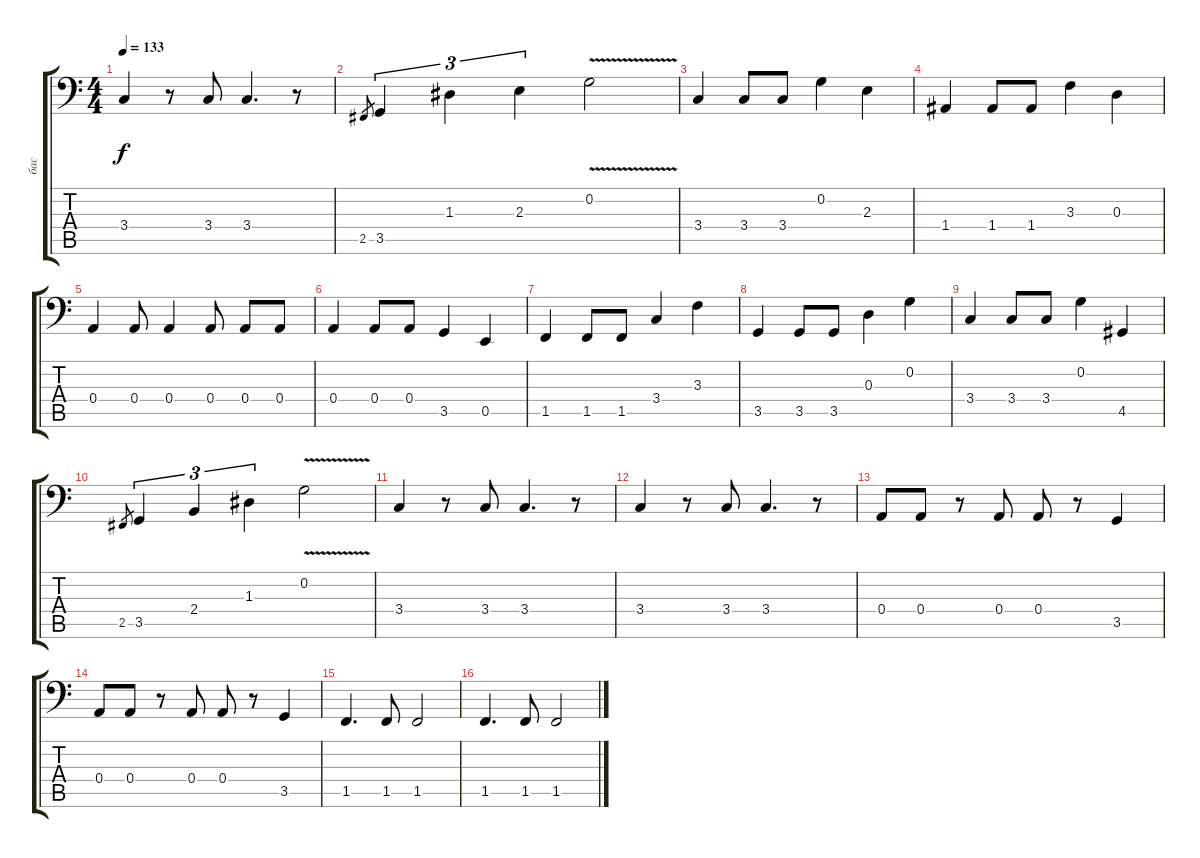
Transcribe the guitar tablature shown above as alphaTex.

\track ("бас" "бас") {instrument electricbassfinger}
\staff {score tabs}
\tuning (C3 G2 D2 A1 E1 B0) {hide}
\ts (4 4)
\tempo 133
\clef f4
\ks c
3.4.4{dy f} r.8 3.4.8 3.4.4{d} r.8 |
2.5.8{gr} 3.5.4{tu (3 2)} 1.3.4{tu (3 2)} 2.3.4{tu (3 2)} 0.2{v}.2 |
3.4.4 3.4.8 3.4.8 0.2.4 2.3.4 |
1.4.4 1.4.8 1.4.8 3.3.4 0.3.4 |
0.4.4 0.4.8 0.4.4 0.4.8 0.4.8 0.4.8 |
0.4.4 0.4.8 0.4.8 3.5.4 0.5.4 |
1.5.4 1.5.8 1.5.8 3.4.4 3.3.4 |
3.5.4 3.5.8 3.5.8 0.3.4 0.2.4 |
3.4.4 3.4.8 3.4.8 0.2.4 4.5.4 |
2.5.8{gr} 3.5.4{tu (3 2)} 2.4.4{tu (3 2)} 1.3.4{tu (3 2)} 0.2{v}.2 |
3.4.4 r.8 3.4.8 3.4.4{d} r.8 |
3.4.4 r.8 3.4.8 3.4.4{d} r.8 |
0.4.8 0.4.8 r.8 0.4.8 0.4.8 r.8 3.5.4 |
0.4.8 0.4.8 r.8 0.4.8 0.4.8 r.8 3.5.4 |
1.5.4{d} 1.5.8 1.5.2 |
1.5.4{d} 1.5.8 1.5.2
